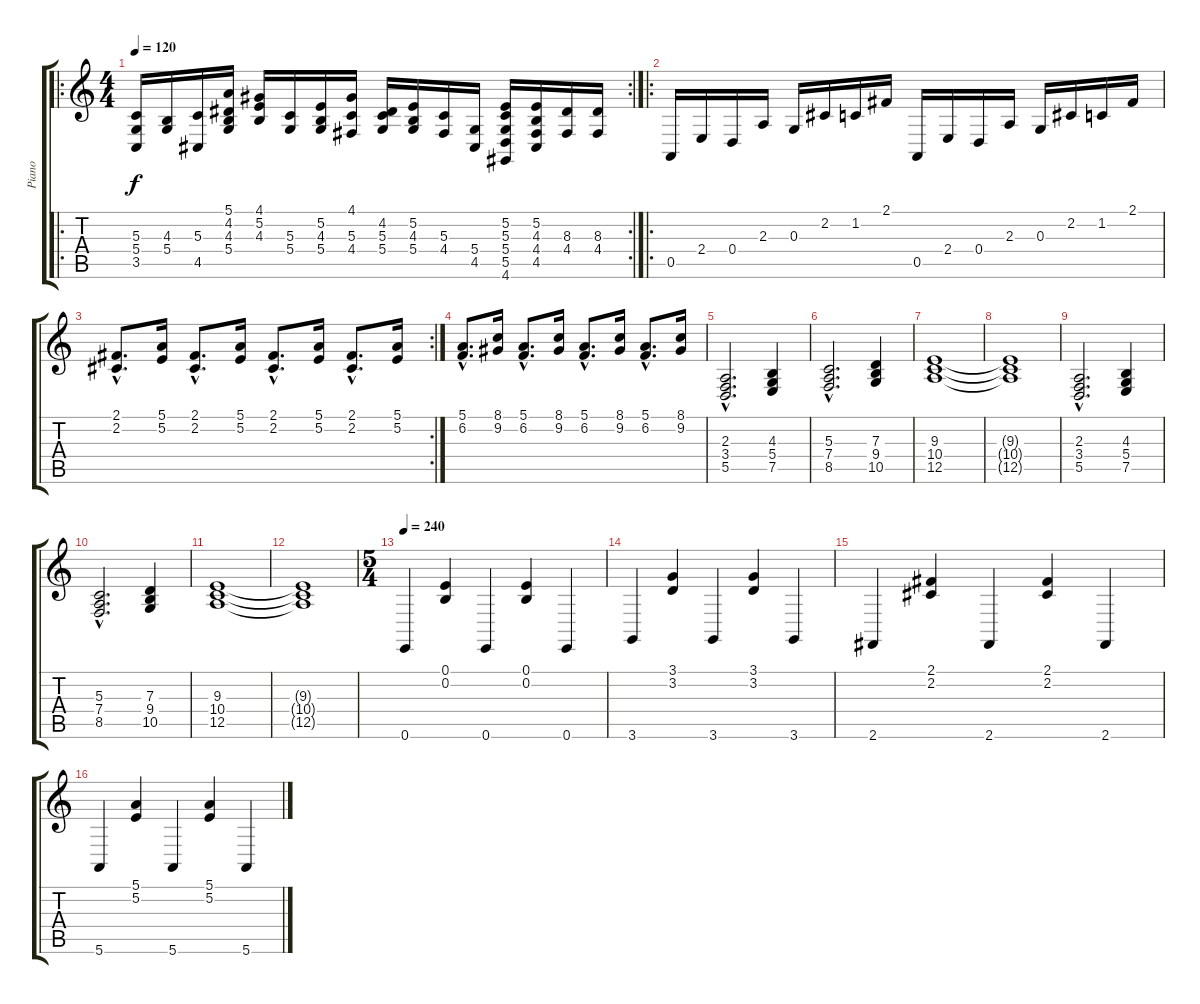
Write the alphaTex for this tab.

\track ("Piano" "Piano") {instrument acousticgrandpiano}
\staff {score tabs}
\tuning (E4 B3 G3 D3 A2 E2) {hide}
\ro
\rc 2
\ts (4 4)
\tempo 120
\clef g2
\ks c
(5.3 5.4 3.5).16{dy f instrument acousticgrandpiano} (4.3 5.4).16 (5.3 4.5).16 (5.1 4.2 4.3 5.4).16 (4.1 5.2 4.3).16 (5.3 5.4).16 (5.2 4.3 5.4).16 (4.1 5.3 4.4).16 (4.2 5.3 5.4).16 (5.2 4.3 5.4).16 (5.3 4.4).16 (5.4 4.5).16 (5.2 5.3 5.4 5.5 4.6).16 (5.2 4.3 4.4 4.5).16 (8.3 4.4).16 (8.3 4.4).16 |
\ro
0.5.16 2.4.16 0.4.16 2.3.16 0.3.16 2.2.16 1.2.16 2.1.16 0.5.16 2.4.16 0.4.16 2.3.16 0.3.16 2.2.16 1.2.16 2.1.16 |
\rc 2
(2.1{hac} 2.2{hac}).8{d} (5.1 5.2).16 (2.1{hac} 2.2{hac}).8{d} (5.1 5.2).16 (2.1{hac} 2.2{hac}).8{d} (5.1 5.2).16 (2.1{hac} 2.2{hac}).8{d} (5.1 5.2).16 |
(5.1{hac} 6.2{hac}).8{d} (8.1 9.2).16 (5.1{hac} 6.2{hac}).8{d} (8.1 9.2).16 (5.1{hac} 6.2{hac}).8{d} (8.1 9.2).16 (5.1{hac} 6.2{hac}).8{d} (8.1 9.2).16 |
(2.3{hac} 3.4{hac} 5.5{hac}).2{d instrument drawbarorgan} (4.3 5.4 7.5).4 |
(5.3{hac} 7.4{hac} 8.5{hac}).2{d} (7.3 9.4 10.5).4 |
(9.3 10.4 12.5).1 |
(9.3{t} 10.4{t} 12.5{t}).1 |
(2.3{hac} 3.4{hac} 5.5{hac}).2{d instrument drawbarorgan} (4.3 5.4 7.5).4 |
(5.3{hac} 7.4{hac} 8.5{hac}).2{d} (7.3 9.4 10.5).4 |
(9.3 10.4 12.5).1 |
(9.3{t} 10.4{t} 12.5{t}).1 |
\ts (5 4)
\tempo 240
0.6.4{instrument drawbarorgan} (0.1 0.2).4 0.6.4 (0.1 0.2).4 0.6.4 |
3.6.4 (3.1 3.2).4 3.6.4 (3.1 3.2).4 3.6.4 |
2.6.4 (2.1 2.2).4 2.6.4 (2.1 2.2).4 2.6.4 |
5.6.4 (5.1 5.2).4 5.6.4 (5.1 5.2).4 5.6.4
